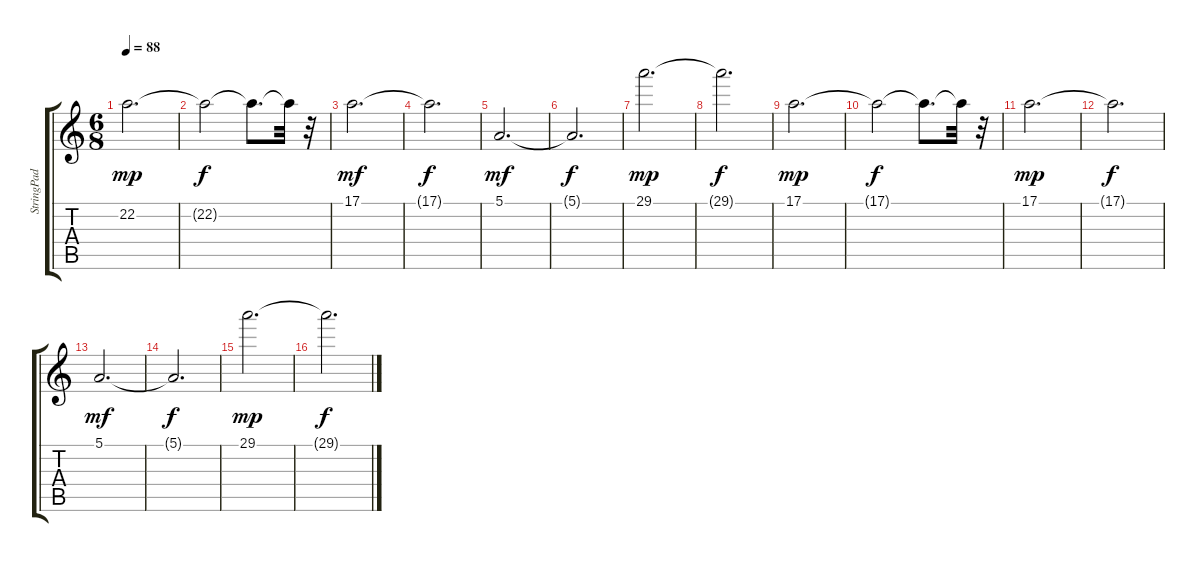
\track ("StringPad           " "StringPad ") {instrument stringensemble1}
\staff {score tabs}
\tuning (E4 B3 G3 D3 A2 E2) {hide}
\ts (6 8)
\tempo 88
\clef g2
\ks c
22.2.2{d dy mp} |
22.2{t}.2{dy f} 22.2{t}.8{d} 22.2{t}.32 r.32 |
17.1.2{d dy mf} |
17.1{t}.2{d dy f} |
5.1.2{d dy mf} |
5.1{t}.2{d dy f} |
29.1.2{d dy mp} |
29.1{t}.2{d dy f} |
17.1.2{d dy mp} |
17.1{t}.2{dy f} 17.1{t}.8{d} 17.1{t}.32 r.32 |
17.1.2{d dy mp} |
17.1{t}.2{d dy f} |
5.1.2{d dy mf} |
5.1{t}.2{d dy f} |
29.1.2{d dy mp} |
29.1{t}.2{d dy f}
